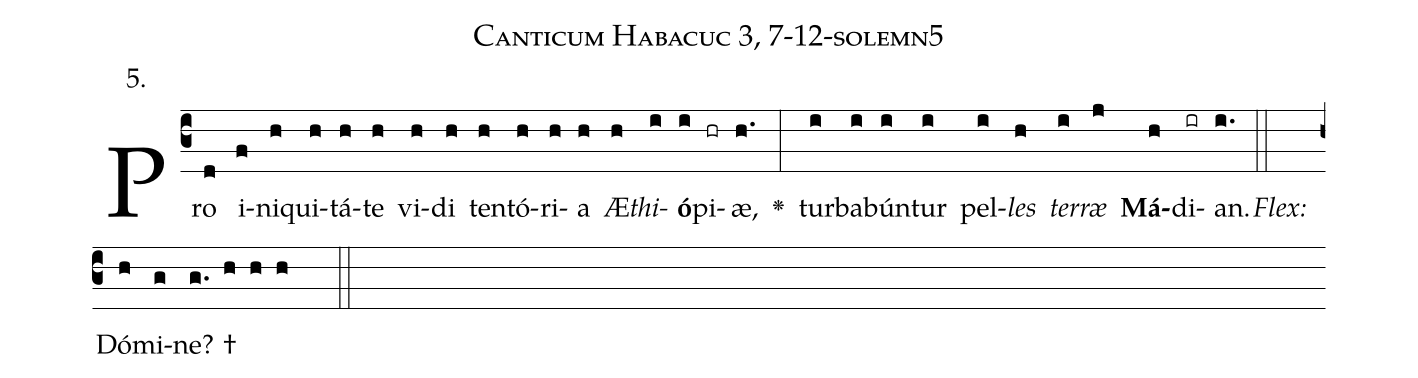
name: Canticum Habacuc 3, 7-12-solemn5;
annotation: 5.;
%%
(c3)Pro(d) i(f)ni(h)qui(h)tá(h)te(h) vi(h)di(h) ten(h)tó(h)ri(h)a(h) Æ(h)<i>thi</i>(i)<b>ó</b>(i)pi(hr)æ,(h.) <v>\greheightstar</v>(:) tur(i)ba(i)bún(i)tur(i) pel(i)<i>les</i>(h) <i>ter</i>(i)<i>ræ</i>(j) <b>Má</b>(h)di(ir)an.(i.) (::)
<i>Flex:</i>()  Dó(h)mi(g)ne? †(g. h h h  ::)

%E(i) u(h) o(i) u(j) a(h) e.(i.) (::)
